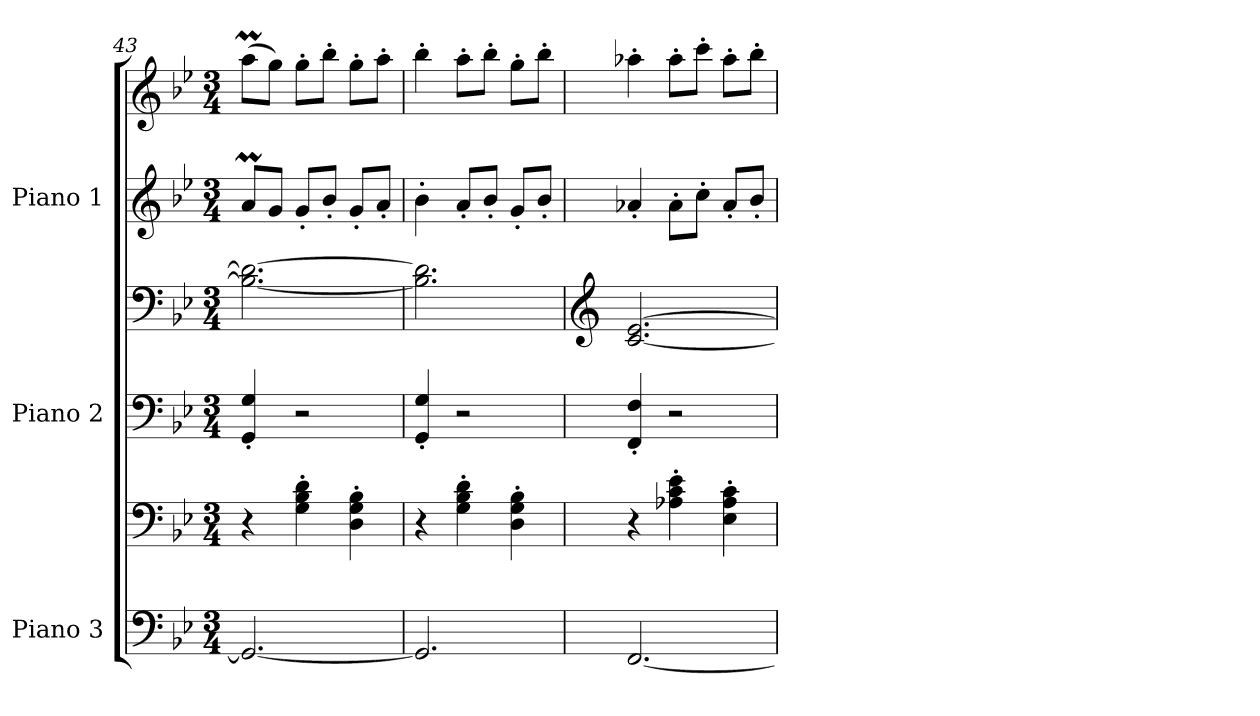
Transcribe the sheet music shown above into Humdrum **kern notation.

**kern	**kern	**kern	**kern	**kern	**kern
*part3	*part3	*part2	*part2	*part1	*part1
*staff6	*staff5	*staff4	*staff3	*staff2	*staff1
*I"Piano 3	*	*I"Piano 2	*	*I"Piano 1	*
*I'Pno. 3	*	*I'Pno. 2	*	*I'Pno. 1	*
*clefF4	*clefF4	*clefF4	*clefF4	*clefG2	*clefG2
*k[b-e-]	*k[b-e-]	*k[b-e-]	*k[b-e-]	*k[b-e-]	*k[b-e-]
*M3/4	*M3/4	*M3/4	*M3/4	*M3/4	*M3/4
=43	=43	=43	=43	=43	=43
2.GG/_	4r	4GG/' 4G/'	2.B-\_ 2.d\_	8am/L	(>8aam\L
.	.	.	.	8g/J	8gg\J)
.	4G\' 4B-\' 4d\'	2r	.	8g'/L	8gg'\L
.	.	.	.	8b-'/J	8bb-'\J
.	4D\' 4G\' 4B-\'	.	.	8g'/L	8gg'\L
.	.	.	.	8a'/J	8aa'\J
!!LO:PB:g=z
=44	=44	=44	=44	=44	=44
2.GG/]	4r	4GG/' 4G/'	2.B-\] 2.d\]	4b-'\	4bb-'\
.	4G\' 4B-\' 4d\'	2r	.	8a'/L	8aa'\L
.	.	.	.	8b-'/J	8bb-'\J
.	4D\' 4G\' 4B-\'	.	.	8g'/L	8gg'\L
.	.	.	.	8b-'/J	8bb-'\J
=45	=45	=45	=45	=45	=45
*	*	*	*clefG2	*	*
[2.FF/	4r	4FF/' 4F/'	[2.c/ [2.e-/	4a-X'/	4aa-X'\
.	4A-X\' 4c\' 4e-\'	2r	.	8a-'\L	8aa-'\L
.	.	.	.	8cc'\J	8ccc'\J
.	4E-\' 4A-\' 4c\'	.	.	8a-'/L	8aa-'\L
.	.	.	.	8b-'/J	8bb-'\J
=	=	=	=	=	=
*-	*-	*-	*-	*-	*-
